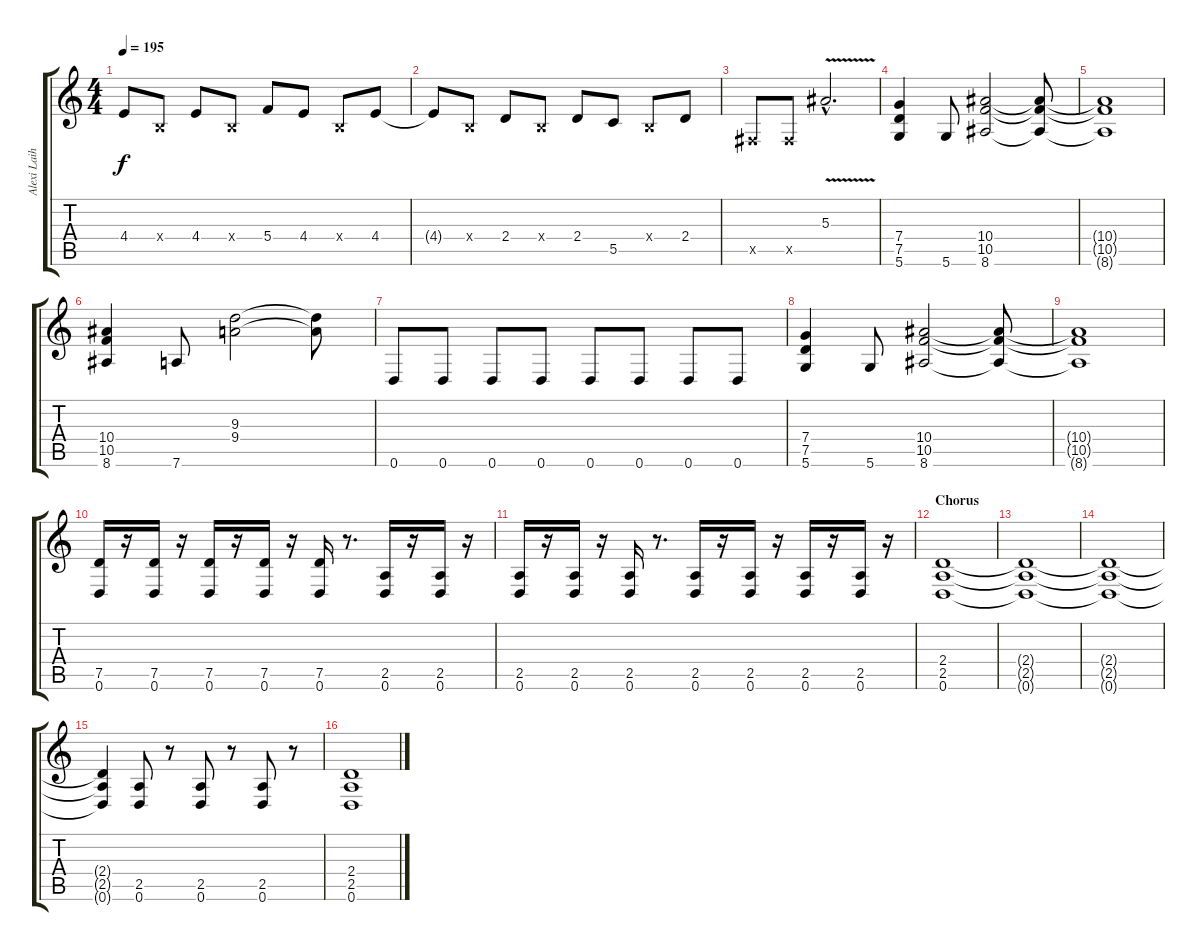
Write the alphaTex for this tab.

\track ("Alexi Laiho" "Alexi Laih") {instrument distortionguitar}
\staff {score tabs}
\tuning (D4 A3 F3 C3 G2 D2) {hide}
\ts (4 4)
\tempo 195
\clef g2
\ks c
4.4{t}.8{dy f} -1.4{x}.8 4.4.8 -1.4{x}.8 5.4.8 4.4.8 -1.4{x}.8 4.4.8 |
4.4{t}.8 -1.4{x}.8 2.4.8 -1.4{x}.8 2.4.8 5.5.8 -1.4{x}.8 2.4.8 |
-1.5{x}.8 -1.5{x}.8 5.3{v hac}.2{d} |
(7.4 7.5 5.6).4{instrument distortionguitar} 5.6.8 (10.4 10.5 8.6).2 (10.4{t} 10.5{t} 8.6{t}).8 |
(10.4{t} 10.5{t} 8.6{t}).1 |
(10.4 10.5 8.6).4 7.6.8 (9.3 9.4).2 (9.3{t} 9.4{t}).8 |
0.6.8 0.6.8 0.6.8 0.6.8 0.6.8 0.6.8 0.6.8 0.6.8 |
(7.4 7.5 5.6).4 5.6.8 (10.4 10.5 8.6).2 (10.4{t} 10.5{t} 8.6{t}).8 |
(10.4{t} 10.5{t} 8.6{t}).1 |
(7.5 0.6).16 r.16 (7.5 0.6).16 r.16 (7.5 0.6).16 r.16 (7.5 0.6).16 r.16 (7.5 0.6).16 r.8{d} (2.5 0.6).16 r.16 (2.5 0.6).16 r.16 |
(2.5 0.6).16 r.16 (2.5 0.6).16 r.16 (2.5 0.6).16 r.8{d} (2.5 0.6).16 r.16 (2.5 0.6).16 r.16 (2.5 0.6).16 r.16 (2.5 0.6).16 r.16 |
\section ("" "Chorus")
(2.4 2.5 0.6).1 |
(2.4{t} 2.5{t} 0.6{t}).1 |
(2.4{t} 2.5{t} 0.6{t}).1 |
(2.4{t} 2.5{t} 0.6{t}).4 (2.5 0.6).8 r.8 (2.5 0.6).8 r.8 (2.5 0.6).8 r.8 |
(2.4 2.5 0.6).1
